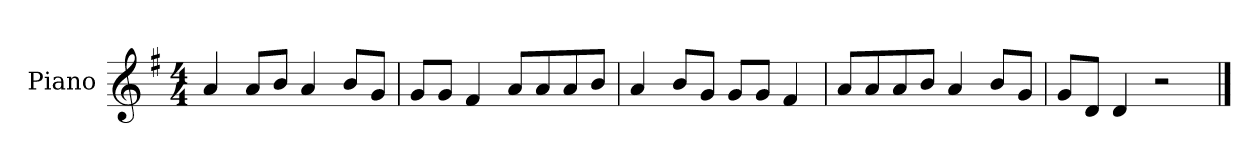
**kern
*part1
*staff1
*I"Piano
*I'P-no
*clefG2
*k[f#]
*M4/4
*MM90
=1
4a/
8a/L
8b/J
4a/
8b/L
8g/J
=2
8g/L
8g/J
4f#/
8a/L
8a/
8a/
8b/J
=3
4a/
8b/L
8g/J
8g/L
8g/J
4f#/
=4
8a/L
8a/
8a/
8b/J
4a/
8b/L
8g/J
=5
8g/L
8d/J
4d/
2r
==
*-
